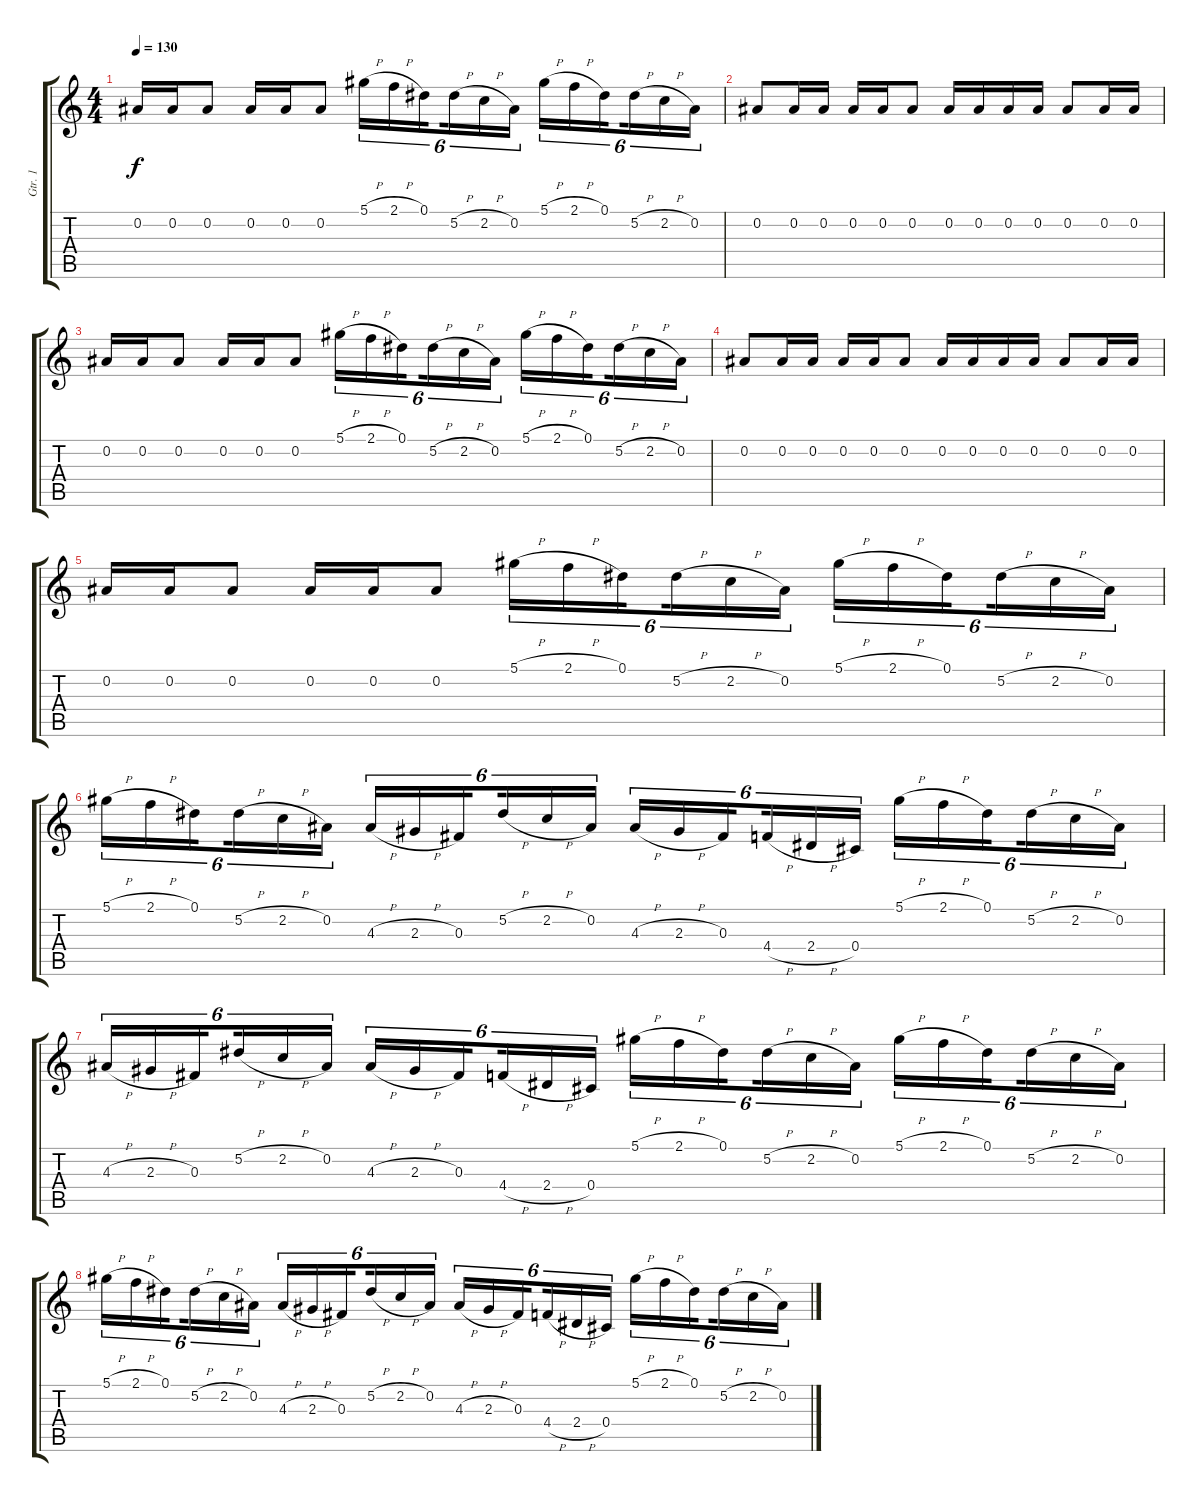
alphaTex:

\track ("Gtr. 1" "Gtr. 1") {instrument distortionguitar}
\staff {score tabs}
\tuning (Eb4 Bb3 Gb3 Db3 Ab2 Eb2) {hide}
\ts (4 4)
\tempo 130
\clef g2
\ks c
0.2.16{dy f} 0.2.16 0.2.8 0.2.16 0.2.16 0.2.8 5.1{h}.16{tu (6 4)} 2.1{h}.16{tu (6 4)} 0.1.16{tu (6 4) beam splitsecondary} 5.2{h}.16{tu (6 4)} 2.2{h}.16{tu (6 4)} 0.2.16{tu (6 4)} 5.1{h}.16{tu (6 4)} 2.1{h}.16{tu (6 4)} 0.1.16{tu (6 4) beam splitsecondary} 5.2{h}.16{tu (6 4)} 2.2{h}.16{tu (6 4)} 0.2.16{tu (6 4)} |
0.2.8 0.2.16 0.2.16 0.2.16 0.2.16 0.2.8 0.2.16 0.2.16 0.2.16 0.2.16 0.2.8 0.2.16 0.2.16 |
0.2.16 0.2.16 0.2.8 0.2.16 0.2.16 0.2.8 5.1{h}.16{tu (6 4)} 2.1{h}.16{tu (6 4)} 0.1.16{tu (6 4) beam splitsecondary} 5.2{h}.16{tu (6 4)} 2.2{h}.16{tu (6 4)} 0.2.16{tu (6 4)} 5.1{h}.16{tu (6 4)} 2.1{h}.16{tu (6 4)} 0.1.16{tu (6 4) beam splitsecondary} 5.2{h}.16{tu (6 4)} 2.2{h}.16{tu (6 4)} 0.2.16{tu (6 4)} |
0.2.8 0.2.16 0.2.16 0.2.16 0.2.16 0.2.8 0.2.16 0.2.16 0.2.16 0.2.16 0.2.8 0.2.16 0.2.16 |
0.2.16 0.2.16 0.2.8 0.2.16 0.2.16 0.2.8 5.1{h}.16{tu (6 4)} 2.1{h}.16{tu (6 4)} 0.1.16{tu (6 4) beam splitsecondary} 5.2{h}.16{tu (6 4)} 2.2{h}.16{tu (6 4)} 0.2.16{tu (6 4)} 5.1{h}.16{tu (6 4)} 2.1{h}.16{tu (6 4)} 0.1.16{tu (6 4) beam splitsecondary} 5.2{h}.16{tu (6 4)} 2.2{h}.16{tu (6 4)} 0.2.16{tu (6 4)} |
5.1{h}.16{tu (6 4)} 2.1{h}.16{tu (6 4)} 0.1.16{tu (6 4) beam splitsecondary} 5.2{h}.16{tu (6 4)} 2.2{h}.16{tu (6 4)} 0.2.16{tu (6 4)} 4.3{h}.16{tu (6 4)} 2.3{h}.16{tu (6 4)} 0.3.16{tu (6 4) beam splitsecondary} 5.2{h}.16{tu (6 4)} 2.2{h}.16{tu (6 4)} 0.2.16{tu (6 4)} 4.3{h}.16{tu (6 4)} 2.3{h}.16{tu (6 4)} 0.3.16{tu (6 4) beam splitsecondary} 4.4{h}.16{tu (6 4)} 2.4{h}.16{tu (6 4)} 0.4.16{tu (6 4)} 5.1{h}.16{tu (6 4)} 2.1{h}.16{tu (6 4)} 0.1.16{tu (6 4) beam splitsecondary} 5.2{h}.16{tu (6 4)} 2.2{h}.16{tu (6 4)} 0.2.16{tu (6 4)} |
4.3{h}.16{tu (6 4)} 2.3{h}.16{tu (6 4)} 0.3.16{tu (6 4) beam splitsecondary} 5.2{h}.16{tu (6 4)} 2.2{h}.16{tu (6 4)} 0.2.16{tu (6 4)} 4.3{h}.16{tu (6 4)} 2.3{h}.16{tu (6 4)} 0.3.16{tu (6 4) beam splitsecondary} 4.4{h}.16{tu (6 4)} 2.4{h}.16{tu (6 4)} 0.4.16{tu (6 4)} 5.1{h}.16{tu (6 4)} 2.1{h}.16{tu (6 4)} 0.1.16{tu (6 4) beam splitsecondary} 5.2{h}.16{tu (6 4)} 2.2{h}.16{tu (6 4)} 0.2.16{tu (6 4)} 5.1{h}.16{tu (6 4)} 2.1{h}.16{tu (6 4)} 0.1.16{tu (6 4) beam splitsecondary} 5.2{h}.16{tu (6 4)} 2.2{h}.16{tu (6 4)} 0.2.16{tu (6 4)} |
5.1{h}.16{tu (6 4)} 2.1{h}.16{tu (6 4)} 0.1.16{tu (6 4) beam splitsecondary} 5.2{h}.16{tu (6 4)} 2.2{h}.16{tu (6 4)} 0.2.16{tu (6 4)} 4.3{h}.16{tu (6 4)} 2.3{h}.16{tu (6 4)} 0.3.16{tu (6 4) beam splitsecondary} 5.2{h}.16{tu (6 4)} 2.2{h}.16{tu (6 4)} 0.2.16{tu (6 4)} 4.3{h}.16{tu (6 4)} 2.3{h}.16{tu (6 4)} 0.3.16{tu (6 4) beam splitsecondary} 4.4{h}.16{tu (6 4)} 2.4{h}.16{tu (6 4)} 0.4.16{tu (6 4)} 5.1{h}.16{tu (6 4)} 2.1{h}.16{tu (6 4)} 0.1.16{tu (6 4) beam splitsecondary} 5.2{h}.16{tu (6 4)} 2.2{h}.16{tu (6 4)} 0.2.16{tu (6 4)}
